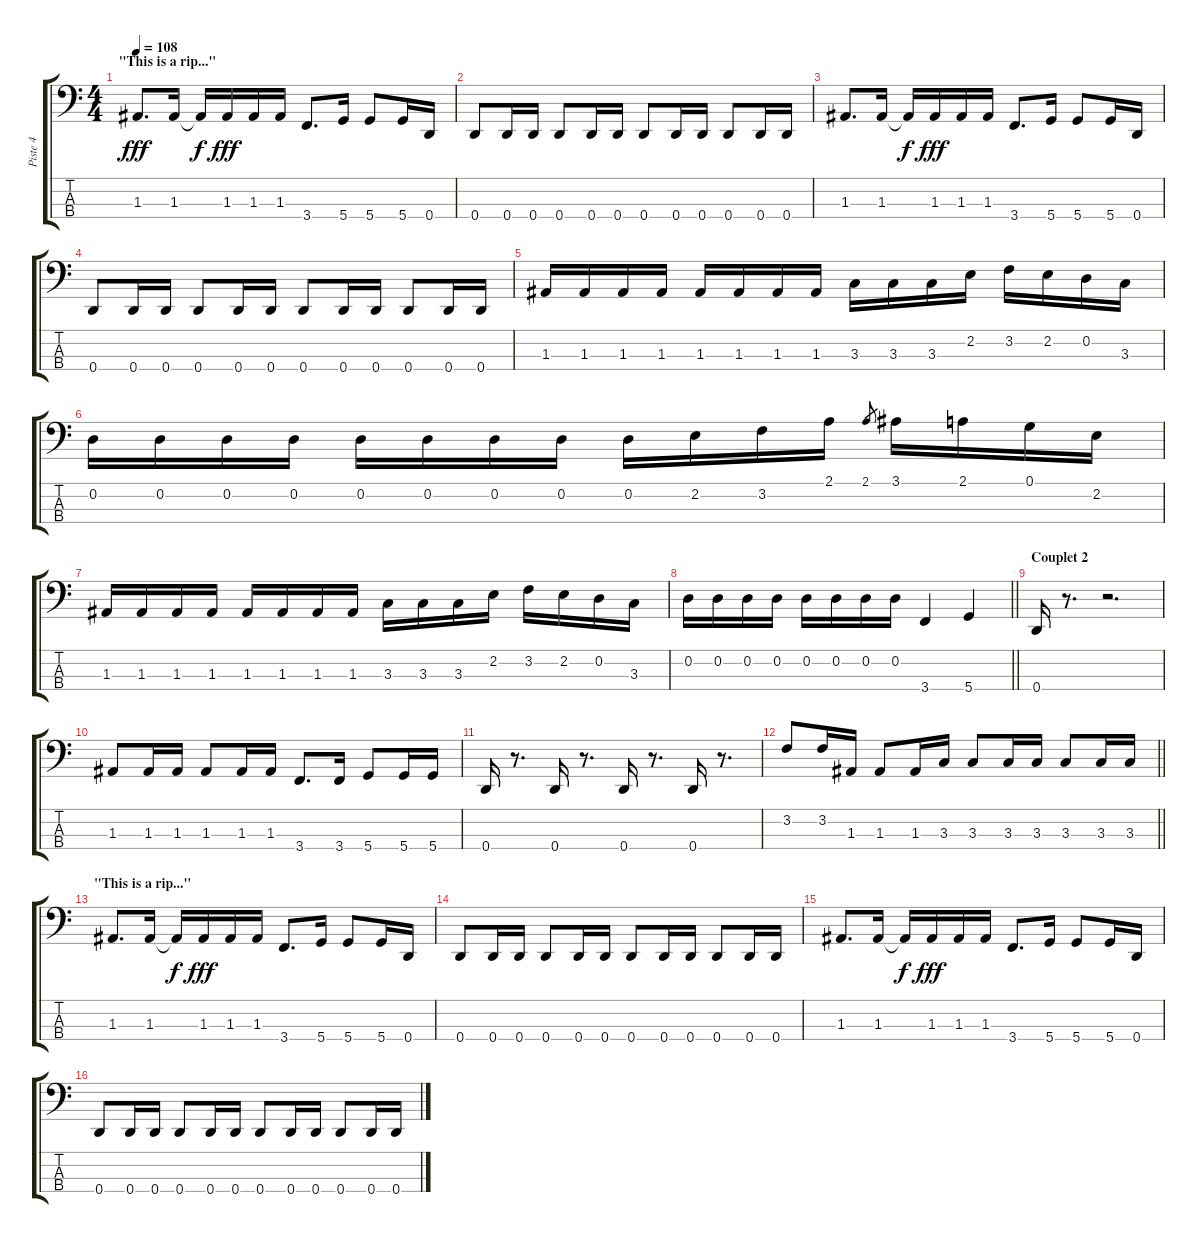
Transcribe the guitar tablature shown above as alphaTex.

\track ("Piste 4" "Piste 4") {instrument electricbassfinger}
\staff {score tabs}
\tuning (G2 D2 A1 D1) {hide}
\ts (4 4)
\section ("" "\"This is a rip...\"")
\tempo 108
\clef f4
\ks c
1.3.8{d dy fff} 1.3.16 1.3{t}.16{dy f} 1.3.16{dy fff} 1.3.16 1.3.16 3.4.8{d} 5.4.16 5.4.8 5.4.16 0.4.16 |
0.4.8 0.4.16 0.4.16 0.4.8 0.4.16 0.4.16 0.4.8 0.4.16 0.4.16 0.4.8 0.4.16 0.4.16 |
1.3.8{d} 1.3.16 1.3{t}.16{dy f} 1.3.16{dy fff} 1.3.16 1.3.16 3.4.8{d} 5.4.16 5.4.8 5.4.16 0.4.16 |
0.4.8 0.4.16 0.4.16 0.4.8 0.4.16 0.4.16 0.4.8 0.4.16 0.4.16 0.4.8 0.4.16 0.4.16 |
1.3.16 1.3.16 1.3.16 1.3.16 1.3.16 1.3.16 1.3.16 1.3.16 3.3.16 3.3.16 3.3.16 2.2.16 3.2.16 2.2.16 0.2.16 3.3.16 |
0.2.16 0.2.16 0.2.16 0.2.16 0.2.16 0.2.16 0.2.16 0.2.16 0.2.16 2.2.16 3.2.16 2.1.16 2.1.8{gr} 3.1.16 2.1.16 0.1.16 2.2.16 |
1.3.16 1.3.16 1.3.16 1.3.16 1.3.16 1.3.16 1.3.16 1.3.16 3.3.16 3.3.16 3.3.16 2.2.16 3.2.16 2.2.16 0.2.16 3.3.16 |
\barLineRight lightlight
0.2.16 0.2.16 0.2.16 0.2.16 0.2.16 0.2.16 0.2.16 0.2.16 3.4.4 5.4.4 |
\section ("" "Couplet 2")
0.4.16 r.8{d} r.2{d} |
1.3.8 1.3.16 1.3.16 1.3.8 1.3.16 1.3.16 3.4.8{d} 3.4.16 5.4.8 5.4.16 5.4.16 |
0.4.16 r.8{d} 0.4.16 r.8{d} 0.4.16 r.8{d} 0.4.16 r.8{d} |
\barLineRight lightlight
3.2.8 3.2.16 1.3.16 1.3.8 1.3.16 3.3.16 3.3.8 3.3.16 3.3.16 3.3.8 3.3.16 3.3.16 |
\section ("" "\"This is a rip...\"")
1.3.8{d} 1.3.16 1.3{t}.16{dy f} 1.3.16{dy fff} 1.3.16 1.3.16 3.4.8{d} 5.4.16 5.4.8 5.4.16 0.4.16 |
0.4.8 0.4.16 0.4.16 0.4.8 0.4.16 0.4.16 0.4.8 0.4.16 0.4.16 0.4.8 0.4.16 0.4.16 |
1.3.8{d} 1.3.16 1.3{t}.16{dy f} 1.3.16{dy fff} 1.3.16 1.3.16 3.4.8{d} 5.4.16 5.4.8 5.4.16 0.4.16 |
0.4.8 0.4.16 0.4.16 0.4.8 0.4.16 0.4.16 0.4.8 0.4.16 0.4.16 0.4.8 0.4.16 0.4.16
